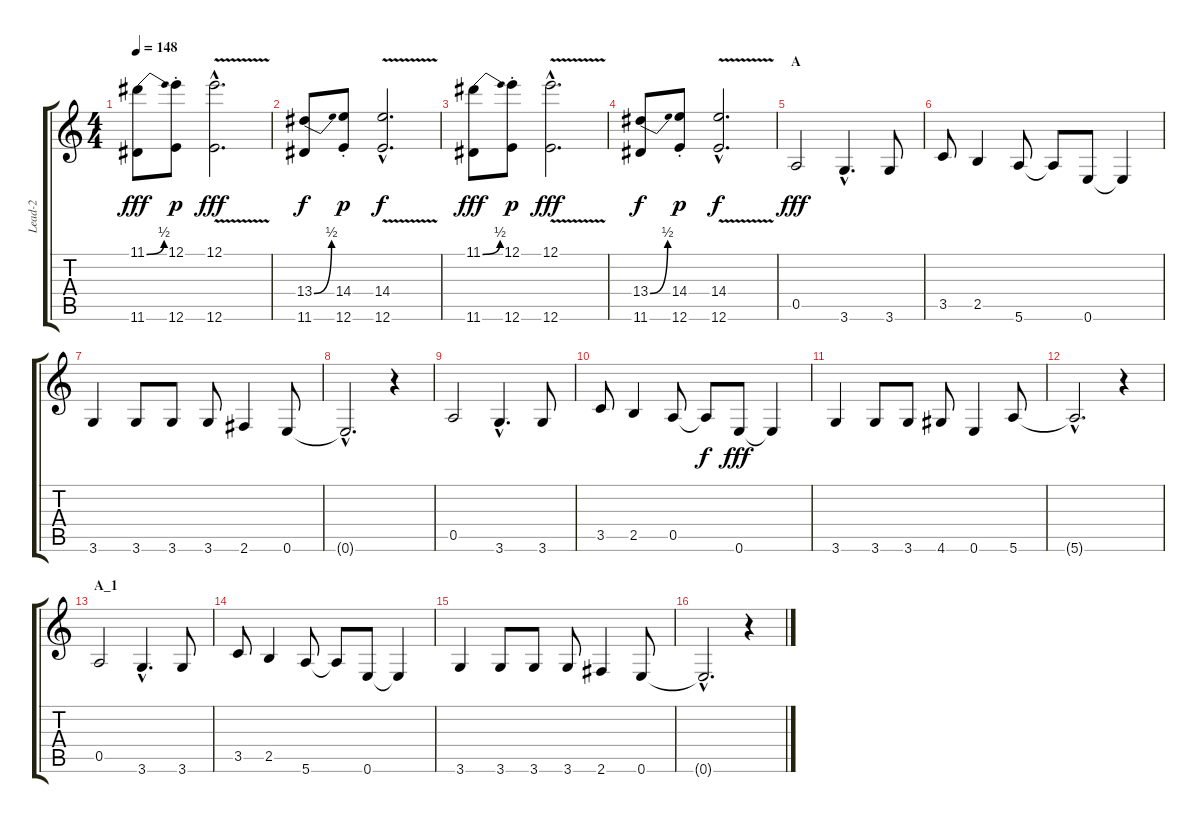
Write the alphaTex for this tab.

\track ("Lead-2" "Lead-2") {instrument electricguitarclean}
\staff {score tabs}
\tuning (E4 B3 G3 D3 A2 E2) {hide}
\ts (4 4)
\tempo 148
\clef g2
\ks c
(11.1{be (bend 0 0 60 2)} 11.6).8{dy fff volume 15 instrument lead5charang} (12.1{st} 12.6{st}).8{dy p} (12.1{v hac} 12.6{hac}).2{d dy fff} |
(13.4{be (bend 0 0 60 2)} 11.6).8{dy f volume 15 instrument electricbassfinger} (14.4{st} 12.6).8{dy p} (14.4{v hac} 12.6{hac}).2{d dy f} |
(11.1{be (bend 0 0 60 2)} 11.6).8{dy fff volume 15 instrument lead5charang} (12.1{st} 12.6{st}).8{dy p} (12.1{v hac} 12.6{hac}).2{d dy fff} |
(13.4{be (bend 0 0 60 2)} 11.6).8{dy f volume 15 instrument electricbassfinger} (14.4{st} 12.6).8{dy p} (14.4{v hac} 12.6{hac}).2{d dy f} |
\section ("" "A")
0.5.2{dy fff volume 16 balance 11 instrument electricguitarclean} 3.6{hac}.4{d} 3.6.8 |
3.5.8 2.5.4 5.6.8 5.6{t}.8 0.6.8 0.6{t}.4 |
3.6.4 3.6.8 3.6.8 3.6.8 2.6.4 0.6.8 |
0.6{hac t}.2{d} r.4 |
0.5.2 3.6{hac}.4{d} 3.6.8 |
3.5.8 2.5.4 0.5.8 0.5{t}.8{dy f} 0.6.8{dy fff} 0.6{t}.4 |
3.6.4 3.6.8 3.6.8 4.6.8 0.6.4 5.6.8 |
5.6{hac t}.2{d} r.4 |
\section ("" "A_1")
0.5.2 3.6{hac}.4{d} 3.6.8 |
3.5.8 2.5.4 5.6.8 5.6{t}.8 0.6.8 0.6{t}.4 |
3.6.4 3.6.8 3.6.8 3.6.8 2.6.4 0.6.8 |
0.6{hac t}.2{d} r.4
